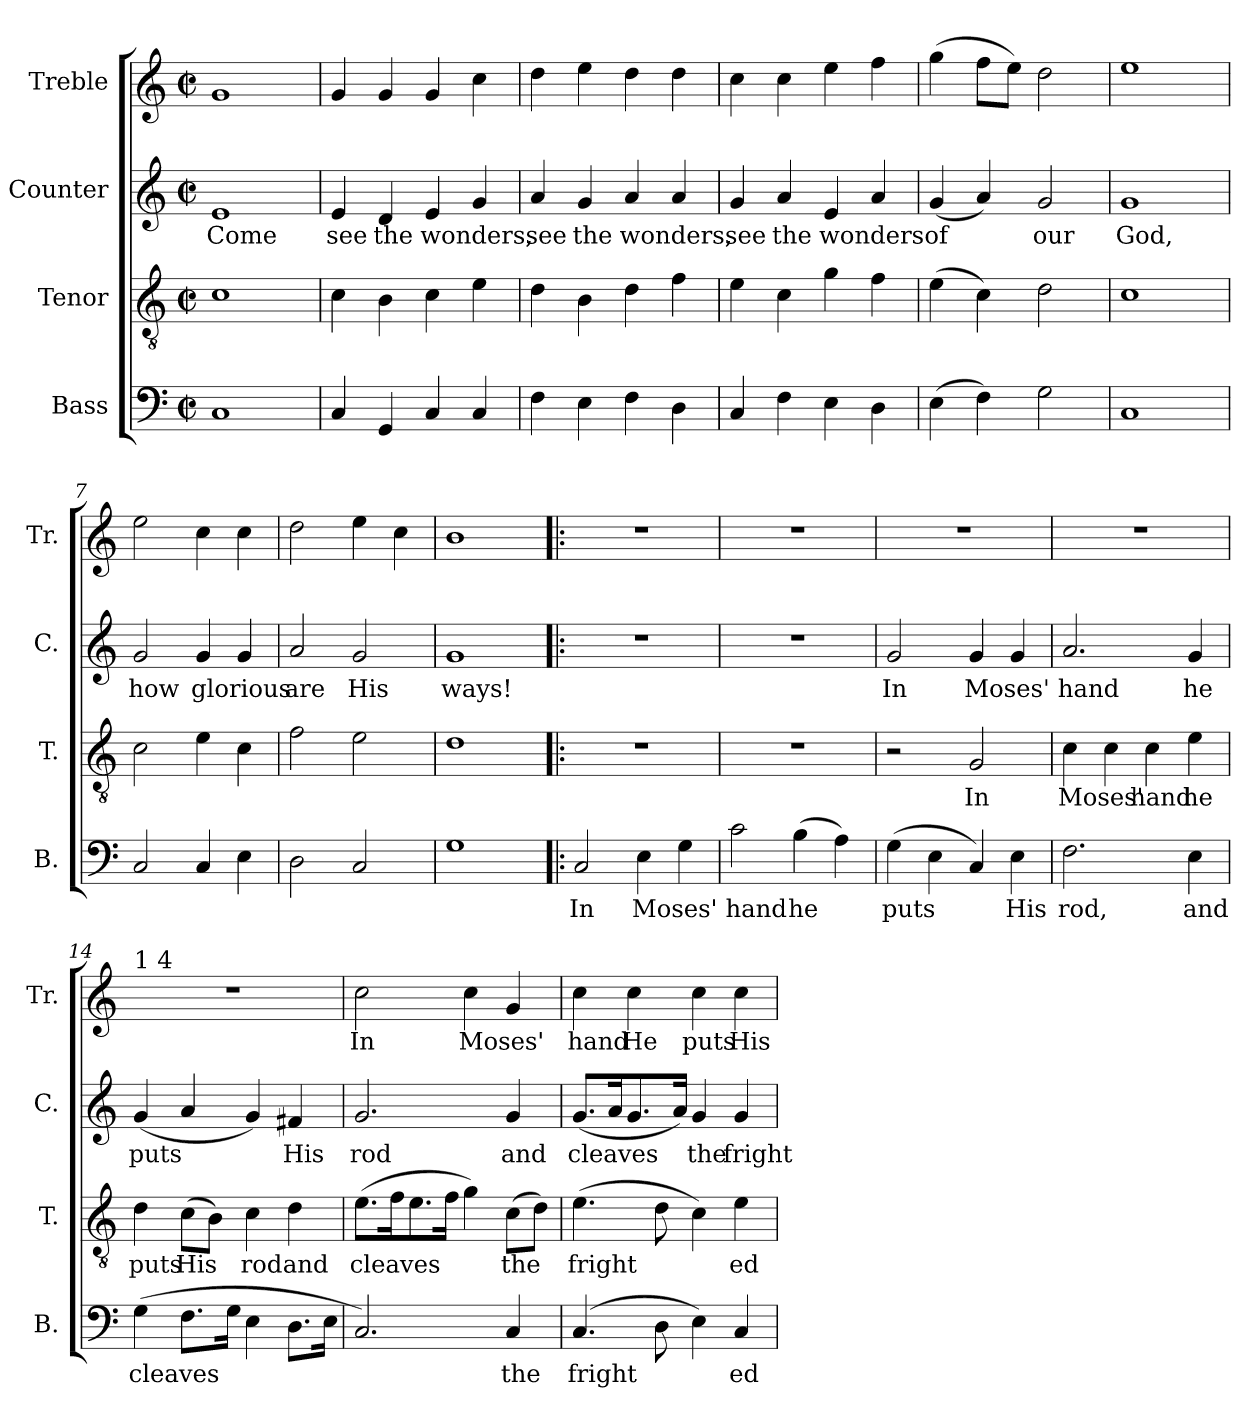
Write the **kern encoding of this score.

**kern	**text	**kern	**text	**kern	**text	**kern	**text
*part4	*part4	*part3	*part3	*part2	*part2	*part1	*part1
*staff4	*staff4	*staff3	*staff3	*staff2	*staff2	*staff1	*staff1
*I"Bass	*	*I"Tenor	*	*I"Counter	*	*I"Treble	*
*I'B.	*	*I'T.	*	*I'C.	*	*I'Tr.	*
!!LO:PB:g=z
*stria5	*	*stria5	*	*stria5	*	*stria5	*
*clefF4	*	*clefGv2	*	*clefG2	*	*clefG2	*
*k[]	*	*k[]	*	*k[]	*	*k[]	*
*C:	*	*C:	*	*C:	*	*C:	*
*M2/2	*	*M2/2	*	*M2/2	*	*M2/2	*
*met(c|)	*	*met(c|)	*	*met(c|)	*	*met(c|)	*
=1	=1	=1	=1	=1	=1	=1	=1
!	!LO:LY:b:cj	!	!LO:LY:b:cj	!	!LO:LY:b	!	!LO:LY:b:cj
1C	.	1c	.	1e	Come	1g	.
=2	=2	=2	=2	=2	=2	=2	=2
!	!LO:LY:b:cj	!	!LO:LY:b:cj	!	!LO:LY:b	!	!LO:LY:b:cj
4C/	.	4c\	.	4e/	see	4g/	.
!	!LO:LY:b:cj	!	!LO:LY:b:cj	!	!LO:LY:b	!	!LO:LY:b:cj
4GG/	.	4B\	.	4d/	the	4g/	.
!	!LO:LY:b:cj	!	!LO:LY:b:cj	!	!LO:LY:b	!	!LO:LY:b:cj
4C/	.	4c\	.	4e/	wonders,	4g/	.
!	!LO:LY:b:cj	!	!LO:LY:b:cj	!	!LO:LY:b	!	!LO:LY:b:cj
4C/	.	4e\	.	4g/	.	4cc\	.
=3	=3	=3	=3	=3	=3	=3	=3
!	!LO:LY:b:cj	!	!LO:LY:b:cj	!	!LO:LY:b	!	!LO:LY:b:cj
4F\	.	4d\	.	4a/	see	4dd\	.
!	!LO:LY:b:cj	!	!LO:LY:b:cj	!	!LO:LY:b	!	!LO:LY:b:cj
4E\	.	4B\	.	4g/	the	4ee\	.
!	!LO:LY:b:cj	!	!LO:LY:b:cj	!	!LO:LY:b	!	!LO:LY:b:cj
4F\	.	4d\	.	4a/	wonders,	4dd\	.
!	!LO:LY:b:cj	!	!LO:LY:b:cj	!	!LO:LY:b	!	!LO:LY:b:cj
4D\	.	4f\	.	4a/	.	4dd\	.
=4	=4	=4	=4	=4	=4	=4	=4
!	!LO:LY:b:cj	!	!LO:LY:b:cj	!	!LO:LY:b	!	!LO:LY:b:cj
4C/	.	4e\	.	4g/	see	4cc\	.
!	!LO:LY:b:cj	!	!LO:LY:b:cj	!	!LO:LY:b	!	!LO:LY:b:cj
4F\	.	4c\	.	4a/	the	4cc\	.
!	!LO:LY:b:cj	!	!LO:LY:b:cj	!	!LO:LY:b	!	!LO:LY:b:cj
4E\	.	4g\	.	4e/	wonders	4ee\	.
!	!LO:LY:b:cj	!	!LO:LY:b:cj	!	!LO:LY:b	!	!LO:LY:b:cj
4D\	.	4f\	.	4a/	.	4ff\	.
=5	=5	=5	=5	=5	=5	=5	=5
!	!LO:LY:b:cj	!	!LO:LY:b:cj	!	!LO:LY:b	!	!LO:LY:b:cj
(>4E\	.	(>4e\	.	(<4g/	of	(>4gg\	.
!	!LO:LY:b:cj	!	!LO:LY:b:cj	!	!LO:LY:b	!	!LO:LY:b:cj
4F\)	.	4c\)	.	4a/)	.	8ff\L	.
!	!	!	!	!	!	!	!LO:LY:b:cj
.	.	.	.	.	.	8ee\J)	.
!	!LO:LY:b:cj	!	!LO:LY:b:cj	!	!LO:LY:b	!	!LO:LY:b:cj
2G\	.	2d\	.	2g/	our	2dd\	.
=6	=6	=6	=6	=6	=6	=6	=6
!	!LO:LY:b:cj	!	!LO:LY:b:cj	!	!LO:LY:b	!	!LO:LY:b:cj
1C	.	1c	.	1g	God,	1ee	.
!!LO:LB:g=z
=7	=7	=7	=7	=7	=7	=7	=7
!	!LO:LY:b:cj	!	!LO:LY:b:cj	!	!LO:LY:b	!	!LO:LY:b:cj
2C/	.	2c\	.	2g/	how	2ee\	.
!	!LO:LY:b:cj	!	!LO:LY:b:cj	!	!LO:LY:b	!	!LO:LY:b:cj
4C/	.	4e\	.	4g/	glorious	4cc\	.
!	!LO:LY:b:cj	!	!LO:LY:b:cj	!	!LO:LY:b	!	!LO:LY:b:cj
4E\	.	4c\	.	4g/	.	4cc\	.
=8	=8	=8	=8	=8	=8	=8	=8
!	!LO:LY:b:cj	!	!LO:LY:b:cj	!	!LO:LY:b	!	!LO:LY:b:cj
2D\	.	2f\	.	2a/	are	2dd\	.
!	!LO:LY:b:cj	!	!LO:LY:b:cj	!	!LO:LY:b	!	!LO:LY:b:cj
2C/	.	2e\	.	2g/	His	4ee\	.
!	!	!	!	!	!	!	!LO:LY:b:cj
.	.	.	.	.	.	4cc\	.
=9	=9	=9	=9	=9	=9	=9	=9
!	!LO:LY:b:cj	!	!LO:LY:b:cj	!	!LO:LY:b	!	!LO:LY:b:cj
1G	.	1d	.	1g	ways!	1b	.
=10!|:	=10!|:	=10!|:	=10!|:	=10!|:	=10!|:	=10!|:	=10!|:
!	!LO:LY:b:cj	!	!	!	!	!	!
2C/	In	1r	.	1r	.	1r	.
!	!LO:LY:b:cj	!	!	!	!	!	!
4E\	Moses'	.	.	.	.	.	.
!	!LO:LY:b:cj	!	!	!	!	!	!
4G\	.	.	.	.	.	.	.
=11	=11	=11	=11	=11	=11	=11	=11
!	!LO:LY:b:cj	!	!	!	!	!	!
2c\	hand	1r	.	1r	.	1r	.
!	!LO:LY:b:cj	!	!	!	!	!	!
(>4B\	he	.	.	.	.	.	.
!	!LO:LY:b:cj	!	!	!	!	!	!
4A\)	.	.	.	.	.	.	.
=12	=12	=12	=12	=12	=12	=12	=12
!	!LO:LY:b:cj	!	!	!	!LO:LY:b	!	!
(>4G\	puts	2r	.	2g/	In	1r	.
!	!LO:LY:b:cj	!	!	!	!	!	!
4E\	.	.	.	.	.	.	.
!	!LO:LY:b:cj	!	!LO:LY:b:cj	!	!LO:LY:b	!	!
4C/)	.	2G/	In	4g/	Moses'	.	.
!	!LO:LY:b:cj	!	!	!	!LO:LY:b	!	!
4E\	His	.	.	4g/	.	.	.
=13	=13	=13	=13	=13	=13	=13	=13
!	!LO:LY:b:cj	!	!LO:LY:b:cj	!	!LO:LY:b	!	!
2.F\	rod,	4c\	Moses'	2.a/	hand	1r	.
!	!	!	!LO:LY:b:cj	!	!	!	!
.	.	4c\	.	.	.	.	.
!	!	!	!LO:LY:b:cj	!	!	!	!
.	.	4c\	hand	.	.	.	.
!	!LO:LY:b:cj	!	!LO:LY:b:cj	!	!LO:LY:b	!	!
4E\	and	4e\	he	4g/	he	.	.
!!LO:PB:g=z
=14	=14	=14	=14	=14	=14	=14	=14
!	!	!	!	!	!	!LO:TX:a:t=1 4	!
!	!LO:LY:b:cj	!	!LO:LY:b:cj	!	!LO:LY:b	!	!
(>4G\	cleaves-	4d\	puts	(<4g/	puts	1r	.
!	!LO:LY:b:cj	!	!LO:LY:b:cj	!	!LO:LY:b	!	!
8.F\L	--	(>8c\L	His	4a/	.	.	.
!	!	!	!LO:LY:b:cj	!	!	!	!
.	.	8B\J)	.	.	.	.	.
!	!LO:LY:b:cj	!	!	!	!	!	!
16G\J	--	.	.	.	.	.	.
!	!LO:LY:b:cj	!	!LO:LY:b:cj	!	!LO:LY:b	!	!
4E\	--	4c\	rod	4g/)	.	.	.
!	!LO:LY:b:cj	!	!LO:LY:b:cj	!	!LO:LY:b	!	!
8.D\L	--	4d\	and	4f#X/	His	.	.
!	!LO:LY:b:cj	!	!	!	!	!	!
16E\J	--	.	.	.	.	.	.
=15	=15	=15	=15	=15	=15	=15	=15
!	!LO:LY:b:cj	!	!LO:LY:b:cj	!	!LO:LY:b	!	!LO:LY:b:cj
2.C/)	--	(>8.e\L	cleaves-	2.g/	rod	2cc\	In
!	!	!	!LO:LY:b:cj	!	!	!	!
.	.	16f\	--	.	.	.	.
!	!	!	!LO:LY:b:cj	!	!	!	!
.	.	8.e\	--	.	.	.	.
!	!	!	!LO:LY:b:cj	!	!	!	!
.	.	16f\J	--	.	.	.	.
!	!	!	!LO:LY:b:cj	!	!	!	!LO:LY:b:cj
.	.	4g\)	--	.	.	4cc\	Moses'
!	!LO:LY:b:cj	!	!LO:LY:b:cj	!	!LO:LY:b	!	!LO:LY:b:cj
4C/	-the	(>8c\L	-the	4g/	and	4g/	.
!	!	!	!LO:LY:b:cj	!	!	!	!
.	.	8d\J)	.	.	.	.	.
=16	=16	=16	=16	=16	=16	=16	=16
!	!LO:LY:b:cj	!	!LO:LY:b:cj	!	!LO:LY:b	!	!LO:LY:b:cj
(>4.C/	fright-	(>4.e\	fright-	(<8.g/L	cleaves-	4cc\	hand
!	!	!	!	!	!LO:LY:b	!	!
.	.	.	.	16a/	--	.	.
!	!	!	!	!	!LO:LY:b	!	!LO:LY:b:cj
.	.	.	.	8.g/	--	4cc\	He
!	!LO:LY:b:cj	!	!LO:LY:b:cj	!	!	!	!
8D\	--	8d\	--	.	.	.	.
!	!	!	!	!	!LO:LY:b	!	!
.	.	.	.	16a/J)	--	.	.
!	!LO:LY:b:cj	!	!LO:LY:b:cj	!	!LO:LY:b	!	!LO:LY:b:cj
4E\)	--	4c\)	--	4g/	-the	4cc\	puts
!	!LO:LY:b:cj	!	!LO:LY:b:cj	!	!LO:LY:b	!	!LO:LY:b:cj
4C/	-ed	4e\	-ed	4g/	fright-	4cc\	His
=	=	=	=	=	=	=	=
*-	*-	*-	*-	*-	*-	*-	*-
